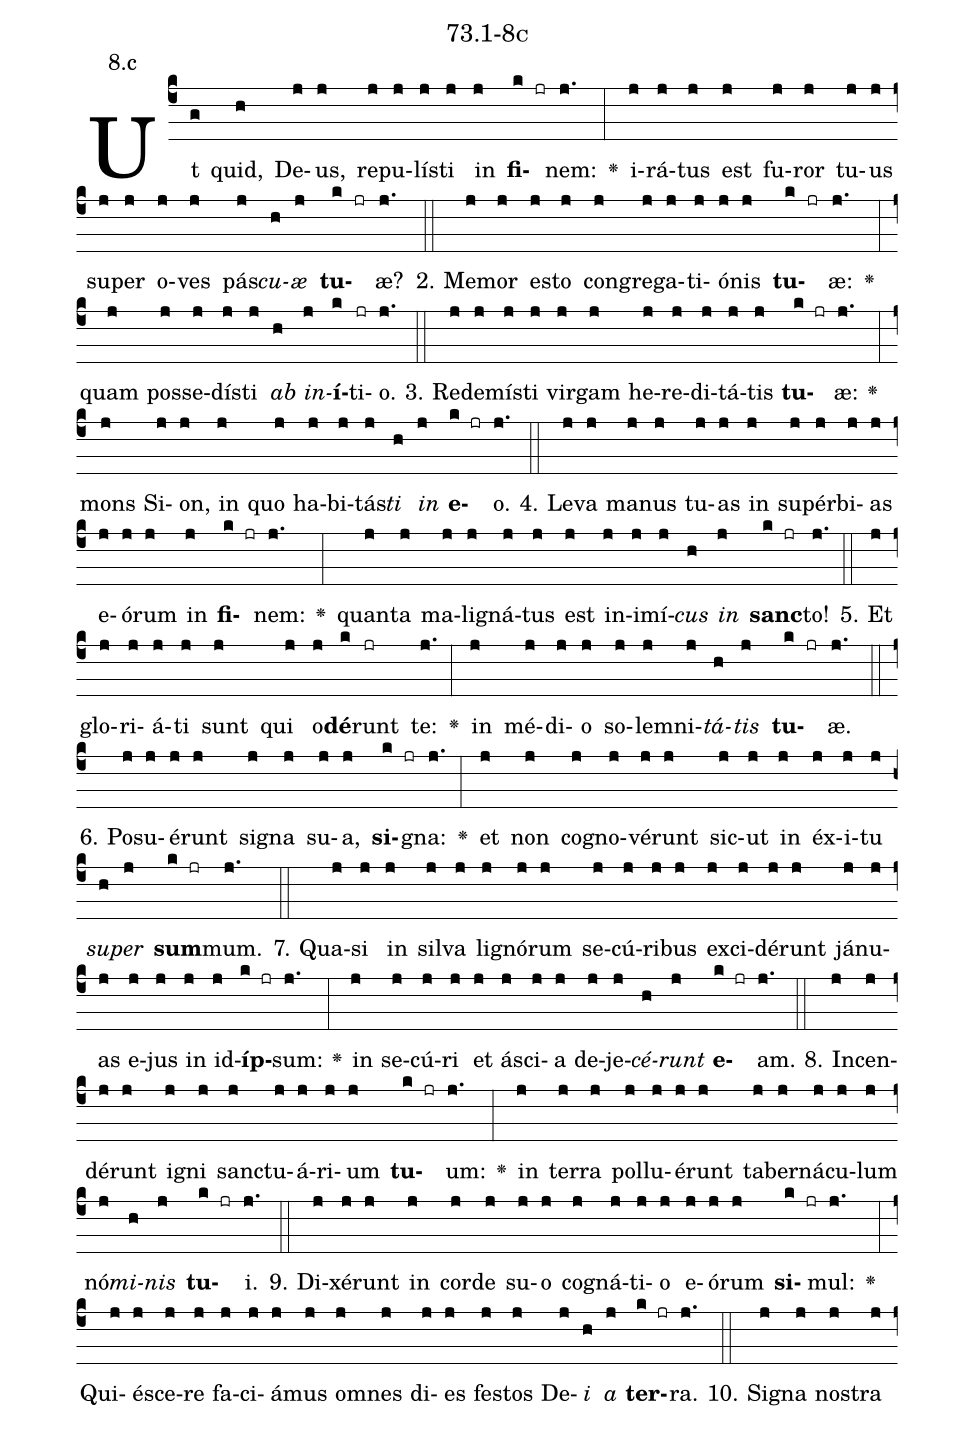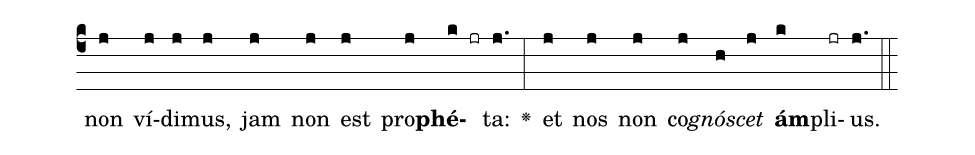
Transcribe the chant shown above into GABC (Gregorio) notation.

name: 73.1-8c;
annotation: 8.c;
%%
(c4)Ut(g) quid,(h) De(j)us,(j) re(j)pu(j)lís(j)ti(j) in(j) <b>fi</b>(k jr)nem:(j.) <v>\greheightstar</v>(:) i(j)rá(j)tus(j) est(j) fu(j)ror(j) tu(j)us(j) su(j)per(j) o(j)ves(j) pás(j)<i>cu</i>(h)<i>æ</i>(j) <b>tu</b>(k jr)æ?(j.) (::)
2. Me(j)mor(j) es(j)to(j) con(j)gre(j)ga(j)ti(j)ó(j)nis(j) <b>tu</b>(k jr)æ:(j.) <v>\greheightstar</v>(:) quam(j) pos(j)se(j)dís(j)ti(j) <i>ab</i>(h) <i>in</i>(j)<b>í</b>(k)ti(jr)o.(j.) (::)
3. Red(j)e(j)mís(j)ti(j) vir(j)gam(j) he(j)re(j)di(j)tá(j)tis(j) <b>tu</b>(k jr)æ:(j.) <v>\greheightstar</v>(:) mons(j) Si(j)on,(j) in(j) quo(j) ha(j)bi(j)tás(j)<i>ti</i>(h) <i>in</i>(j) <b>e</b>(k jr)o.(j.) (::)
4. Le(j)va(j) ma(j)nus(j) tu(j)as(j) in(j) su(j)pér(j)bi(j)as(j) e(j)ó(j)rum(j) in(j) <b>fi</b>(k jr)nem:(j.) <v>\greheightstar</v>(:) quan(j)ta(j) ma(j)li(j)gná(j)tus(j) est(j) in(j)i(j)mí(j)<i>cus</i>(h) <i>in</i>(j) <b>sanc</b>(k jr)to!(j.) (::)
5. Et(j) glo(j)ri(j)á(j)ti(j) sunt(j) qui(j) o(j)<b>dé</b>(k)runt(jr) te:(j.) <v>\greheightstar</v>(:) in(j) mé(j)di(j)o(j) so(j)lem(j)ni(j)<i>tá</i>(h)<i>tis</i>(j) <b>tu</b>(k jr)æ.(j.) (::)
6. Po(j)su(j)é(j)runt(j) si(j)gna(j) su(j)a,(j) <b>si</b>(k jr)gna:(j.) <v>\greheightstar</v>(:) et(j) non(j) co(j)gno(j)vé(j)runt(j) sic(j)ut(j) in(j) éx(j)i(j)tu(j) <i>su</i>(h)<i>per</i>(j) <b>sum</b>(k jr)mum.(j.) (::)
7. Qua(j)si(j) in(j) sil(j)va(j) li(j)gnó(j)rum(j) se(j)cú(j)ri(j)bus(j) ex(j)ci(j)dé(j)runt(j) já(j)nu(j)as(j) e(j)jus(j) in(j) id(j)<b>íp</b>(k jr)sum:(j.) <v>\greheightstar</v>(:) in(j) se(j)cú(j)ri(j) et(j) á(j)sci(j)a(j) de(j)je(j)<i>cé</i>(h)<i>runt</i>(j) <b>e</b>(k jr)am.(j.) (::)
8. In(j)cen(j)dé(j)runt(j) i(j)gni(j) sanc(j)tu(j)á(j)ri(j)um(j) <b>tu</b>(k jr)um:(j.) <v>\greheightstar</v>(:) in(j) ter(j)ra(j) pol(j)lu(j)é(j)runt(j) ta(j)ber(j)ná(j)cu(j)lum(j) nó(j)<i>mi</i>(h)<i>nis</i>(j) <b>tu</b>(k jr)i.(j.) (::)
9. Di(j)xé(j)runt(j) in(j) cor(j)de(j) su(j)o(j) co(j)gná(j)ti(j)o(j) e(j)ó(j)rum(j) <b>si</b>(k jr)mul:(j.) <v>\greheightstar</v>(:) Qui(j)é(j)sce(j)re(j) fa(j)ci(j)á(j)mus(j) om(j)nes(j) di(j)es(j) fes(j)tos(j) De(j)<i>i</i>(h) <i>a</i>(j) <b>ter</b>(k jr)ra.(j.) (::)
10. Si(j)gna(j) nos(j)tra(j) non(j) ví(j)di(j)mus,(j) jam(j) non(j) est(j) pro(j)<b>phé</b>(k jr)ta:(j.) <v>\greheightstar</v>(:) et(j) nos(j) non(j) co(j)<i>gnó</i>(h)<i>scet</i>(j) <b>ám</b>(k)pli(jr)us.(j.) (::)
